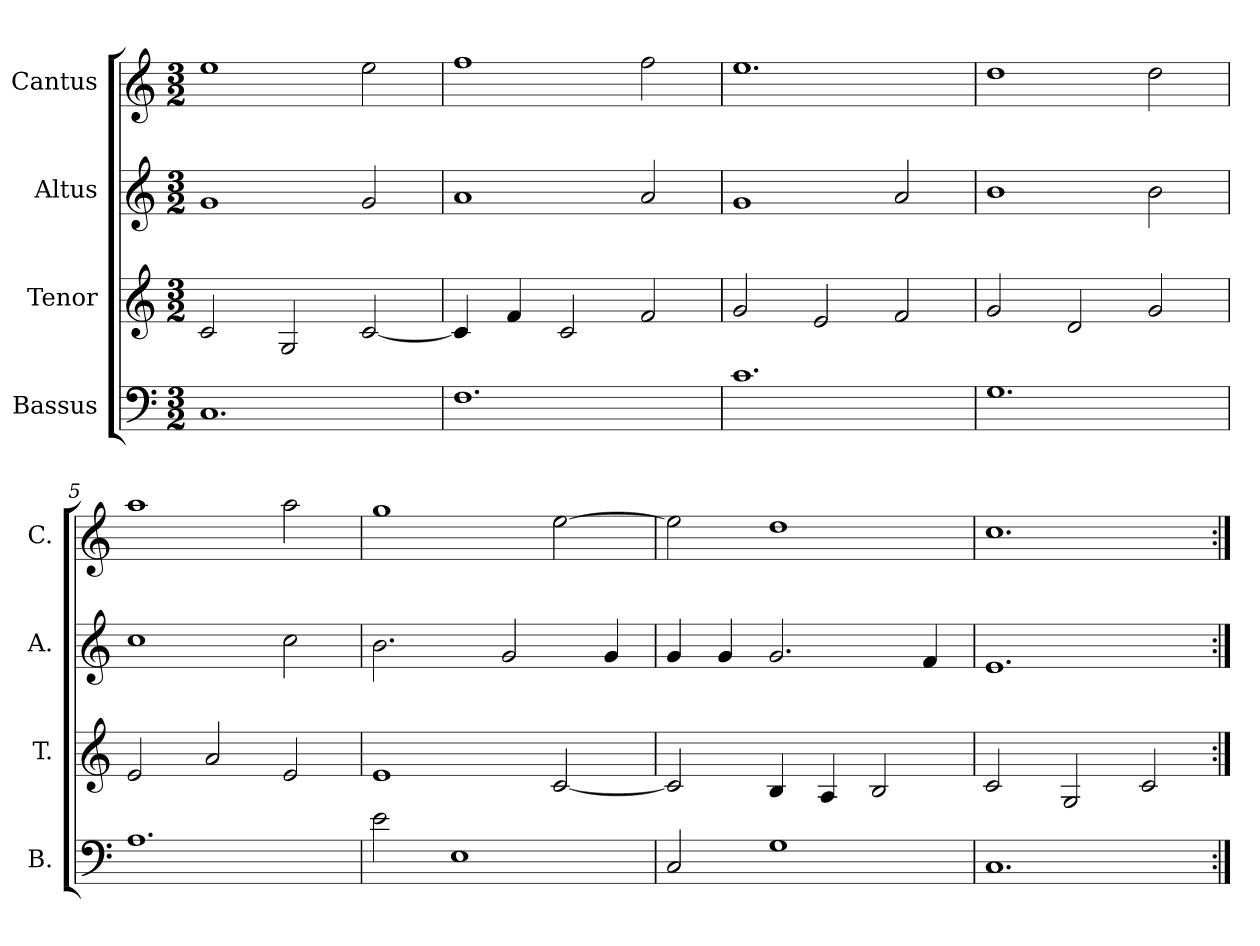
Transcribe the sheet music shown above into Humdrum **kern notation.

**kern	**kern	**kern	**kern
*part4	*part3	*part2	*part1
*staff4	*staff3	*staff2	*staff1
*I"Bassus	*I"Tenor	*I"Altus	*I"Cantus
*I'B.	*I'T.	*I'A.	*I'C.
*clefF4	*clefG2	*clefG2	*clefG2
*k[]	*k[]	*k[]	*k[]
*C:	*C:	*C:	*C:
*M3/2	*M3/2	*M3/2	*M3/2
=1	=1	=1	=1
1.C/	2c/	1g/	1ee\
.	2G/	.	.
.	[2c/	2g/	2ee\
=2	=2	=2	=2
1.F\	4c/]	1a/	1ff\
.	4f/	.	.
.	2c/	.	.
.	2f/	2a/	2ff\
=3	=3	=3	=3
1.c\	2g/	1g/	1.ee\
.	2e/	.	.
.	2f/	2a/	.
=4	=4	=4	=4
1.G\	2g/	1b\	1dd\
.	2d/	.	.
.	2g/	2b\	2dd\
=5	=5	=5	=5
1.A\	2e/	1cc\	1aa\
.	2a/	.	.
.	2e/	2cc\	2aa\
=6	=6	=6	=6
2e\	1e/	2.b\	1gg\
1E\	.	.	.
.	.	2g/	.
.	[2c/	.	[2ee\
.	.	4g/	.
=7	=7	=7	=7
2C/	2c/]	4g/	2ee\]
.	.	4g/	.
1G\	4B/	2.g/	1dd\
.	4A/	.	.
.	2B/	.	.
.	.	4f/	.
=8	=8	=8	=8
1.C/	2c/	1.e/	1.cc\
.	2G/	.	.
.	2c/	.	.
=:|!	=:|!	=:|!	=:|!
*-	*-	*-	*-
